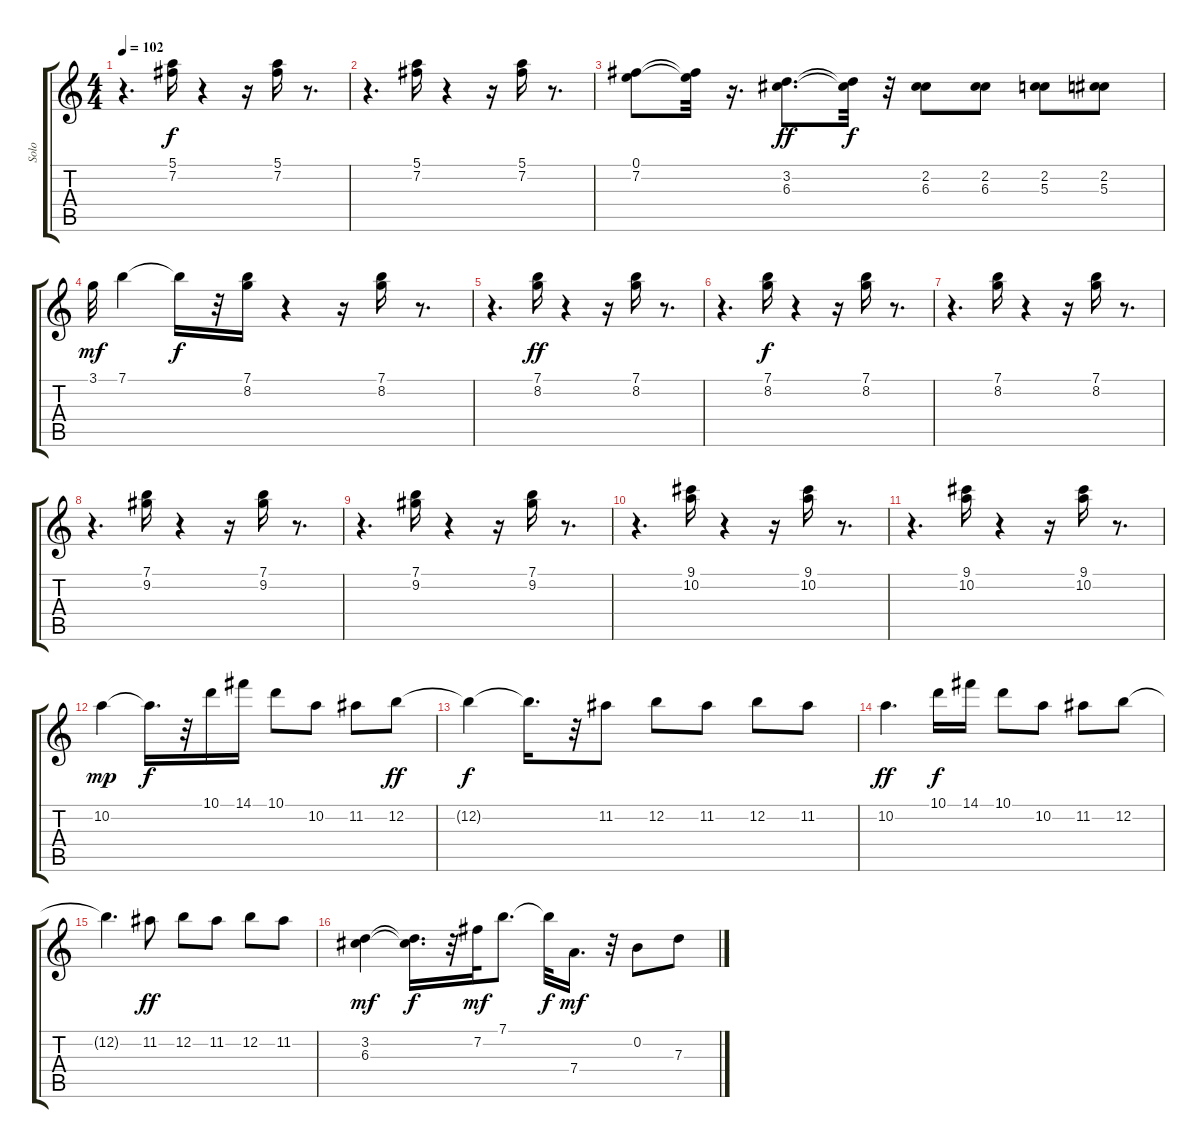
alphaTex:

\track ("Solo" "Solo") {instrument electricguitarclean}
\staff {score tabs}
\tuning (E4 B3 G3 D3 A2 E2) {hide}
\ts (4 4)
\tempo 102
\clef g2
\ks c
r.4{d dy f} (5.1 7.2).16 r.4 r.16 (5.1 7.2).16 r.8{d} |
r.4{d} (5.1 7.2).16 r.4 r.16 (5.1 7.2).16 r.8{d} |
(0.1 7.2).8 (0.1{t} 7.2{t}).32 r.16{d} (3.2 6.3).8{d dy ff} (3.2{t} 6.3{t}).32{dy f} r.32 (2.2 6.3).8 (2.2 6.3).8 (2.2 5.3).8 (2.2 5.3).8 |
3.1.32{dy mf} 7.1.4 7.1{t}.16{dy f} r.32 (7.1 8.2).16 r.4 r.16 (7.1 8.2).16 r.8{d} |
r.4{d} (7.1 8.2).16{dy ff} r.4 r.16 (7.1 8.2).16 r.8{d} |
r.4{d} (7.1 8.2).16{dy f} r.4 r.16 (7.1 8.2).16 r.8{d} |
r.4{d} (7.1 8.2).16 r.4 r.16 (7.1 8.2).16 r.8{d} |
r.4{d} (7.1 9.2).16 r.4 r.16 (7.1 9.2).16 r.8{d} |
r.4{d} (7.1 9.2).16 r.4 r.16 (7.1 9.2).16 r.8{d} |
r.4{d} (9.1 10.2).16 r.4 r.16 (9.1 10.2).16 r.8{d} |
r.4{d} (9.1 10.2).16 r.4 r.16 (9.1 10.2).16 r.8{d} |
10.2.4{dy mp} 10.2{t}.16{d dy f} r.32 10.1.16 14.1.16 10.1.8 10.2.8 11.2.8 12.2.8{dy ff} |
12.2{t}.4{dy f} 12.2{t}.16{d} r.32 11.2.8 12.2.8 11.2.8 12.2.8 11.2.8 |
10.2.4{d dy ff} 10.1.16{dy f} 14.1.16 10.1.8 10.2.8 11.2.8 12.2.8 |
12.2{t}.4{d} 11.2.8{dy ff} 12.2.8 11.2.8 12.2.8 11.2.8 |
(3.2 6.3).4{dy mf} (3.2{t} 6.3{t}).16{d dy f} r.32 7.2.32{dy mf} 7.1.8{d} 7.1{t}.32{dy f} 7.4.16{d dy mf} r.32 0.2.8 7.3.8
